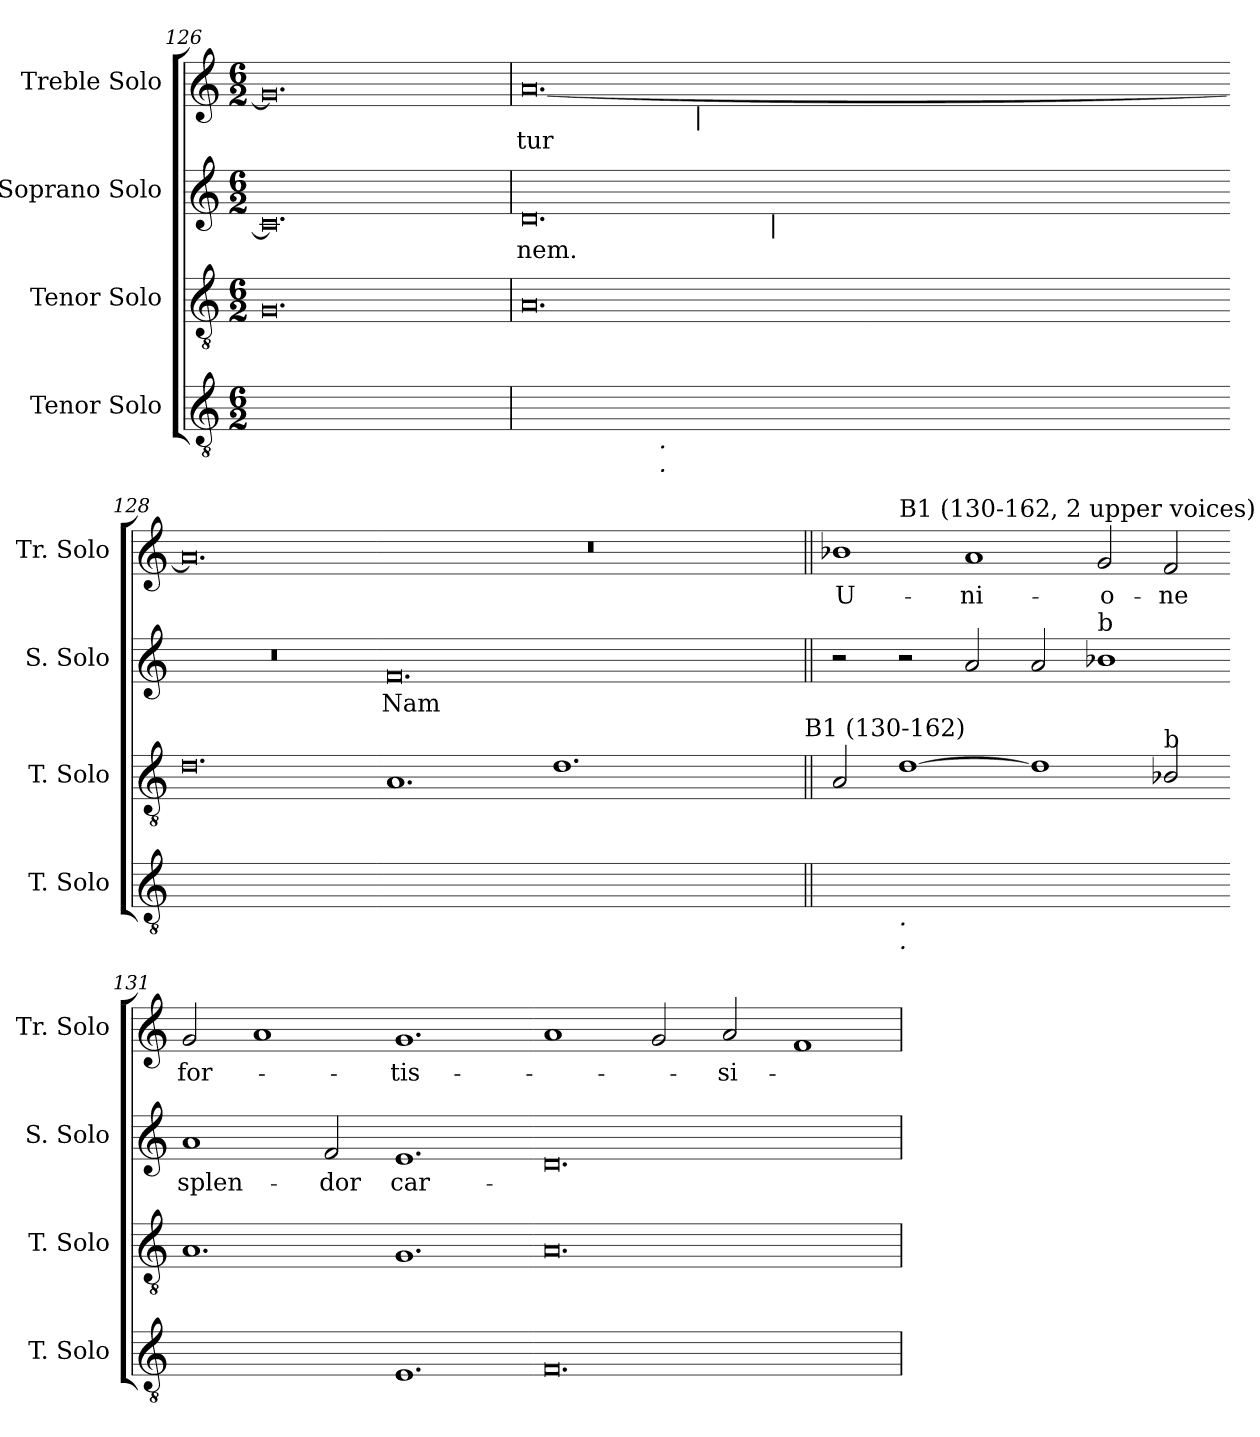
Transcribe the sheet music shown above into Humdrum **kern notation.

**kern	**kern	**kern	**text	**kern	**text
*part4	*part3	*part2	*part2	*part1	*part1
*staff4	*staff3	*staff2	*staff2	*staff1	*staff1
*I"Tenor Solo	*I"Tenor Solo	*I"Soprano Solo	*	*I"Treble Solo	*
*I'T. Solo	*I'T. Solo	*I'S. Solo	*	*I'Tr. Solo	*
*clefGv2	*clefGv2	*clefG2	*	*clefG2	*
*ITrd7c12	*ITrd7c12	*	*	*	*
*k[]	*k[]	*k[]	*	*k[]	*
*M6/2	*M6/2	*M6/2	*	*M6/2	*
=126	=126	=126	=126	=126	=126
0.EEiyy]	0.GGi	0.c#i]	.	0.gi]	.
!!LO:LB:g=z
=127	=127	=127	=127	=127	=127
!	!	!	!LO:LY:b:color=#000000	!	!
!	!	!	!	!LO:TX:b:i:t=-	!
!	!	!LO:TX:b:i:t=-	!	!	!
!	!	!	!	!	!LO:LY:b:color=#000000
*^	*	*^	*	*^	*
[<0.DDiyy	4ryy	0.AAi	0.di	2ryy	-nem.	[<0.ai	2ryy	-tur
.	8ryy	.	.	.	.	.	.	.
.	16ryy	.	.	.	.	.	.	.
.	32ryy	.	.	.	.	.	.	.
.	256ryy	.	.	.	.	.	.	.
.	1024ryy	.	.	.	.	.	.	.
!	!LO:TX:b:i:t=.	!	!	!	!	!	!	!
!	!LO:TX:b:i:t=.	!	!	!	!	!	!	!
.	1ryy	.	.	.	.	.	.	.
.	.	.	.	4ryy	.	.	32ryy	.
.	.	.	.	.	.	.	256ryy	.
.	.	.	.	.	.	.	1024ryy	.
!	!	!	!	!	!	!	!LO:TX:b:i:t=|	!
.	.	.	.	.	.	.	1ryy	.
.	.	.	.	32ryy	.	.	.	.
.	.	.	.	128.ryy	.	.	.	.
!	!	!	!	!LO:TX:b:i:t=|	!	!	!	!
.	.	.	.	1ryy	.	.	.	.
.	1ryy	.	.	.	.	.	.	.
.	.	.	.	.	.	.	1ryy	.
.	.	.	.	1ryy	.	.	.	.
.	2ryy	.	.	.	.	.	.	.
.	.	.	.	.	.	.	4ryy	.
.	.	.	.	.	.	.	8ryy	.
.	.	.	.	8ryy	.	.	.	.
.	.	.	.	.	.	.	16ryy	.
.	.	.	.	16ryy	.	.	.	.
.	64ryy	.	.	.	.	.	64ryy	.
.	.	.	.	64ryy	.	.	.	.
.	128ryy	.	.	.	.	.	128ryy	.
.	.	.	.	256ryy	.	.	.	.
.	512.ryy	.	.	.	.	.	512.ryy	.
=128-	=128-	=128-	=128-	=128-	=128-	=128-	=128-	=128-
!	!	!	!LO:N:vis=1	!	!	!	!	!
*	*	*	*v	*v	*	*	*	*
*v	*v	*	*	*	*v	*v	*
0.DDiyy_<	0.Di	0.r	.	0.ai]	.
=129-	=129-	=129-	=129-	=129-	=129-
!	!	!	!LO:LY:b:color=#000000	!LO:N:vis=1	!
*	*^	*	*	*	*
0.DDiyy]	1.AAi	1ryy	0.fi	Nam	0.r	.
.	.	1ryy	.	.	.	.
.	1.Di	.	.	.	.	.
.	.	2ryy	.	.	.	.
.	.	4ryy	.	.	.	.
.	.	8ryy	.	.	.	.
.	.	16ryy	.	.	.	.
.	.	32ryy	.	.	.	.
.	.	64ryy	.	.	.	.
.	.	128...ryy	.	.	.	.
!	!	!LO:TX:t=B1 (130-162)	!	!	!	!
.	.	1024ryy	.	.	.	.
*	*v	*v	*	*	*	*
=130||	=130||	=130||	=130||	=130||	=130||
*	*^	*	*	*	*
!	!	!	!	!	!LO:TX:a:t=b	!
!LO:TX:b:t=I x	!	!	!	!	!	!
!LO:TX:t=1	!	!	!	!	!	!
!LO:TX:t=/	!	!	!	!	!	!
!LO:TX:t=2	!	!	!	!	!	!
!LO:TX:t=(130-162)	!	!	!	!	!	!
!	!	!	!	!	!	!LO:LY:b:color=#000000
*^	*v	*v	*	*	*^	*
[<0.DDiyy	2ryy	2AAi/	2r	.	1b-i	2ryy	U-
!	!	!	!	!	!	!LO:TX:t=B1 (130-162, 2 upper voices)	!
!	!LO:TX:b:i:t=.	!	!	!	!	!	!
!	!LO:TX:b:i:t=.	!	!	!	!	!	!
.	1ryy	[>1Di	2r	.	.	1ryy	.
!	!	!	!	!	!	!	!LO:LY:b:color=#000000
.	.	.	2ai/	.	1ai	.	-ni-
.	1.ryy	1Di]	2ai/	.	.	1.ryy	.
!	!	!	!LO:TX:a:t=b	!	!	!	!
!	!	!	!	!	!	!	!LO:LY:b:color=#000000
.	.	.	1b-i	.	2gi/	.	-o-
!	!	!LO:TX:a:t=b	!	!	!	!	!
!	!	!	!	!	!	!	!LO:LY:b:color=#000000
.	.	2BB-i/	.	.	2fi/	.	-ne
*v	*v	*	*	*	*v	*v	*
=131-	=131-	=131-	=131-	=131-	=131-
*^	*	*	*	*^	*
!	!	!	!	!LO:LY:b:color=#000000	!	!	!
*v	*v	*	*	*	*v	*v	*
*^	*	*	*	*^	*
!	!	!	!	!	!	!	!LO:LY:b:color=#000000
*v	*v	*	*	*	*v	*v	*
1.DDiyy]	1.AAi	1ai	splen-	2gi/	for-
.	.	.	.	1ai	.
!	!	!	!LO:LY:b:color=#000000	!	!
.	.	2fi/	-dor	.	.
!	!	!	!LO:LY:b:color=#000000	!	!
!	!	!	!	!	!LO:LY:b:color=#000000
1.EEi	1.GGi	1.ei	car-	1.gi	-tis-
=132-	=132-	=132-	=132-	=132-	=132-
0.FFi	0.AAi	0.di	.	1ai	.
.	.	.	.	2gi/	.
!	!	!	!	!	!LO:LY:b:color=#000000
.	.	.	.	2ai/	-si-
.	.	.	.	1fi	.
=	=	=	=	=	=
*-	*-	*-	*-	*-	*-
